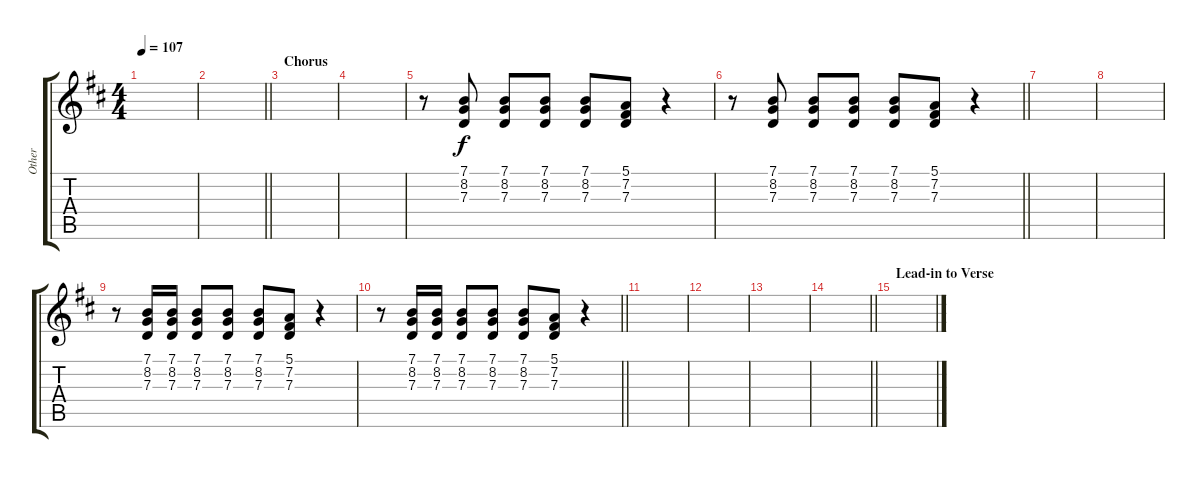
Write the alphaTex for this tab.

\track ("Other" "Other") {instrument lead1square}
\staff {score tabs}
\tuning (E4 B3 G3 D3 A2 E2) {hide}
\ts (4 4)
\tempo 107
\clef g2
\ks d
|
\barLineRight lightlight
|
\section ("" "Chorus")
|
|
r.8 (7.1 8.2 7.3).8 (7.1 8.2 7.3).8 (7.1 8.2 7.3).8 (7.1 8.2 7.3).8 (5.1 7.2 7.3).8 r.4 |
\barLineRight lightlight
r.8 (7.1 8.2 7.3).8 (7.1 8.2 7.3).8 (7.1 8.2 7.3).8 (7.1 8.2 7.3).8 (5.1 7.2 7.3).8 r.4 |
|
|
r.8 (7.1 8.2 7.3).16 (7.1 8.2 7.3).16 (7.1 8.2 7.3).8 (7.1 8.2 7.3).8 (7.1 8.2 7.3).8 (5.1 7.2 7.3).8 r.4 |
\barLineRight lightlight
r.8 (7.1 8.2 7.3).16 (7.1 8.2 7.3).16 (7.1 8.2 7.3).8 (7.1 8.2 7.3).8 (7.1 8.2 7.3).8 (5.1 7.2 7.3).8 r.4 |
|
|
|
\barLineRight lightlight
|
\section ("" "Lead-in to Verse")
